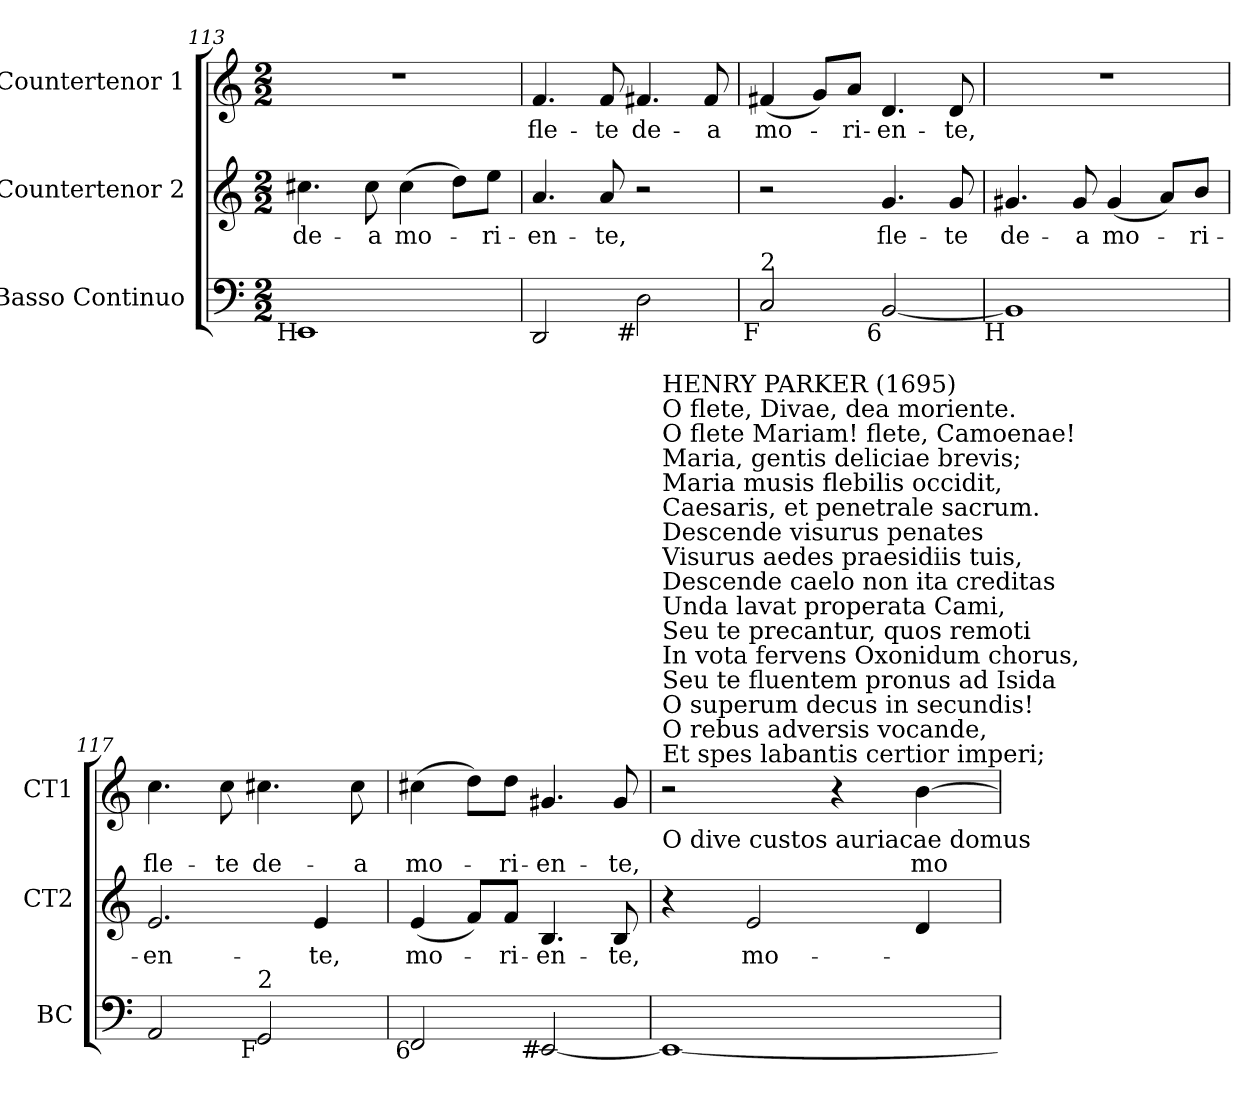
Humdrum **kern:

**kern	**kern	**text	**kern	**text
*part3	*part2	*part2	*part1	*part1
*staff3	*staff2	*staff2	*staff1	*staff1
*I"Basso Continuo	*I"Countertenor 2	*	*I"Countertenor 1	*
*I'BC	*I'CT2	*	*I'CT1	*
*clefF4	*clefG2	*	*clefG2	*
*k[]	*k[]	*	*k[]	*
*C:	*C:	*	*C:	*
*M2/2	*M2/2	*	*M2/2	*
=113	=113	=113	=113	=113
!LO:TX:b:rj:t=H	!	!	!	!
!	!	!LO:LY:b:color=#000000	!	!
1EEi	4.cc#Xi\	de-	1r	.
!	!	!LO:LY:b:color=#000000	!	!
.	8cc#i\	-a	.	.
!	!	!LO:LY:b:color=#000000	!	!
.	(4cc#i\	mo-	.	.
.	8ddi\L)	.	.	.
!	!	!LO:LY:b:color=#000000	!	!
.	8eei\J	-ri-	.	.
=114	=114	=114	=114	=114
!	!	!LO:LY:b:color=#000000	!	!
!	!	!	!	!LO:LY:b:color=#000000
2DDi/	4.ai/	-en-	4.fi/	fle-
!	!	!LO:LY:b:color=#000000	!	!
!	!	!	!	!LO:LY:b:color=#000000
.	8ai/	-te,	8fi/	-te
!LO:TX:b:rj:t=#	!	!	!	!
!	!	!	!	!LO:LY:b:color=#000000
2Di\	2r	.	4.f#Xi/	de-
!	!	!	!	!LO:LY:b:color=#000000
.	.	.	8f#i/	-a
!!LO:LB:g=z
=115	=115	=115	=115	=115
!LO:TX:b:rj:t=F	!	!	!	!
!LO:TX:t=2	!	!	!	!
!	!	!	!	!LO:LY:b:color=#000000
2Ci/	2r	.	(4f#Xi/	mo-
.	.	.	8gi/L)	.
!	!	!	!	!LO:LY:b:color=#000000
.	.	.	8ai/J	-ri-
!	!	!LO:LY:b:color=#000000	!	!
!LO:TX:b:rj:t=6	!	!	!	!
!	!	!	!	!LO:LY:b:color=#000000
[<2BBi/	4.gi/	fle-	4.di/	-en-
!	!	!LO:LY:b:color=#000000	!	!
!	!	!	!	!LO:LY:b:color=#000000
.	8gi/	-te	8di/	-te,
=116	=116	=116	=116	=116
!LO:TX:b:rj:t=H	!	!	!	!
!	!	!LO:LY:b:color=#000000	!	!
1BBi]	4.g#Xi/	de-	1r	.
!	!	!LO:LY:b:color=#000000	!	!
.	8g#i/	-a	.	.
!	!	!LO:LY:b:color=#000000	!	!
.	(4g#i/	mo-	.	.
.	8ai/L)	.	.	.
!	!	!LO:LY:b:color=#000000	!	!
.	8bi/J	-ri-	.	.
=117	=117	=117	=117	=117
!	!	!LO:LY:b:color=#000000	!	!
!	!	!	!	!LO:LY:b:color=#000000
2AAi/	2.ei/	-en-	4.cci\	fle-
!	!	!	!	!LO:LY:b:color=#000000
.	.	.	8cci\	-te
!LO:TX:b:rj:t=F	!	!	!	!
!LO:TX:t=2	!	!	!	!
!	!	!	!	!LO:LY:b:color=#000000
2GGi/	.	.	4.cc#Xi\	de-
!	!	!LO:LY:b:color=#000000	!	!
.	4ei/	-te,	.	.
!	!	!	!	!LO:LY:b:color=#000000
.	.	.	8cc#i\	-a
=118	=118	=118	=118	=118
!	!	!LO:LY:b:color=#000000	!	!
!LO:TX:b:rj:t=6	!	!	!	!
!	!	!	!	!LO:LY:b:color=#000000
2FFi/	(4ei/	mo-	(4cc#Xi\	mo-
.	8fi/L)	.	8ddi\L)	.
!	!	!LO:LY:b:color=#000000	!	!
!	!	!	!	!LO:LY:b:color=#000000
.	8fi/J	-ri-	8ddi\J	-ri-
!	!	!LO:LY:b:color=#000000	!	!
!LO:TX:b:rj:t=#	!	!	!	!
!	!	!	!	!LO:LY:b:color=#000000
[<2EEi/	4.Bi/	-en-	4.g#Xi/	-en-
!	!	!LO:LY:b:color=#000000	!	!
!	!	!	!	!LO:LY:b:color=#000000
.	8Bi/	-te,	8g#i/	-te,
!!LO:PB:g=z
=119	=119	=119	=119	=119
!	!	!	!LO:TX:b:t=O dive custos auriacae domus	!
!	!	!	!LO:TX:t=Et spes labantis certior imperi;	!
!	!	!	!LO:TX:t=O rebus adversis vocande,	!
!	!	!	!LO:TX:t=O superum decus in secundis!	!
!	!	!	!LO:TX:t=Seu te fluentem pronus ad Isida	!
!	!	!	!LO:TX:t=In vota fervens Oxonidum chorus,	!
!	!	!	!LO:TX:t=Seu te precantur, quos remoti	!
!	!	!	!LO:TX:t=Unda lavat properata Cami,	!
!	!	!	!LO:TX:t=Descende caelo non ita creditas	!
!	!	!	!LO:TX:t=Visurus aedes praesidiis tuis,	!
!	!	!	!LO:TX:t=Descende visurus penates	!
!	!	!	!LO:TX:t=Caesaris, et penetrale sacrum.	!
!	!	!	!LO:TX:t=Maria musis flebilis occidit,	!
!	!	!	!LO:TX:t=Maria, gentis deliciae brevis;	!
!	!	!	!LO:TX:t=O flete Mariam! flete, Camoenae!	!
!	!	!	!LO:TX:t=O flete, Divae, dea moriente.	!
!	!	!	!LO:TX:t=HENRY PARKER (1695)	!
1EEi_<	4r	.	2r	.
!	!	!LO:LY:b:color=#000000	!	!
.	2ei/	mo-	.	.
.	.	.	4r	.
!	!	!	!	!LO:LY:b:color=#000000
.	4di/	.	[>4bi\	mo-
=	=	=	=	=
*-	*-	*-	*-	*-
